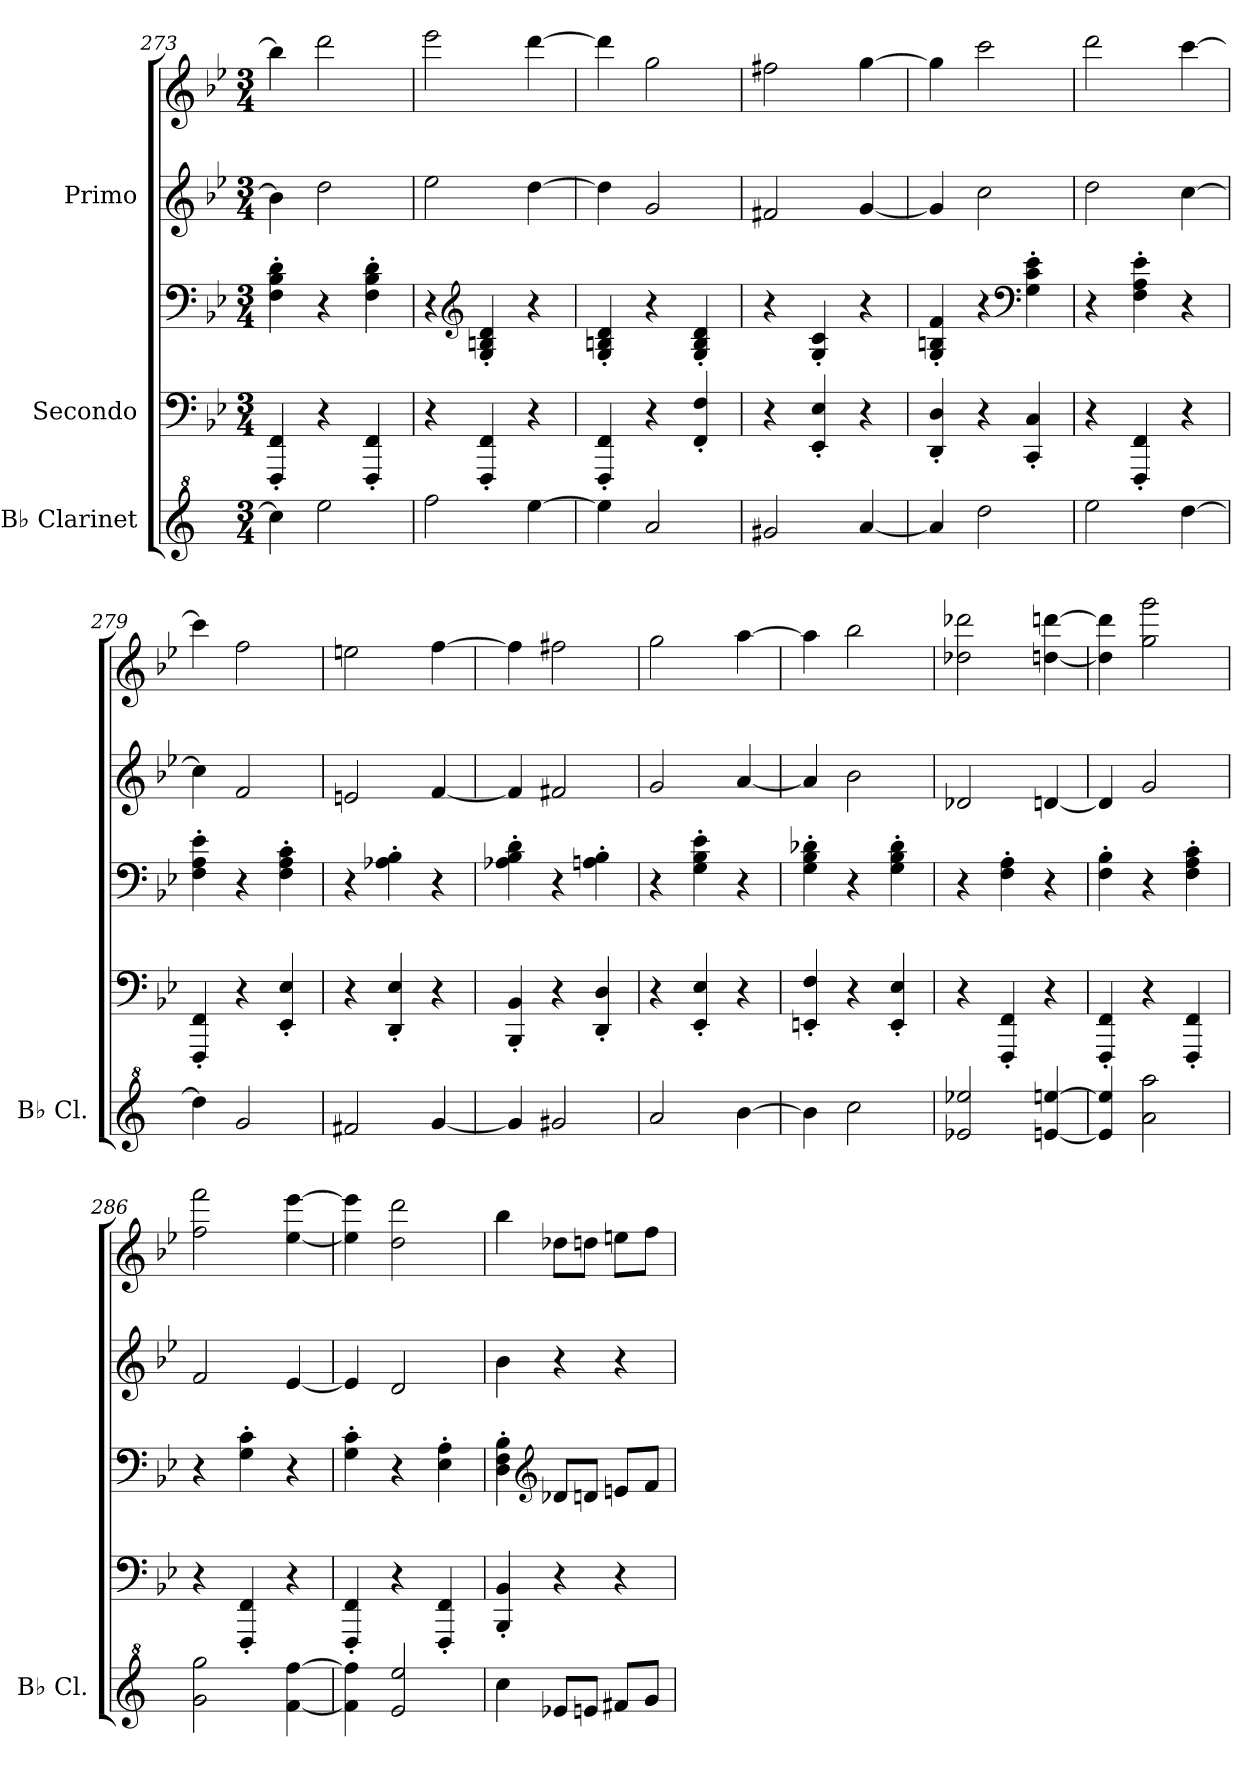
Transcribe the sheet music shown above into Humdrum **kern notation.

**kern	**kern	**kern	**kern	**kern
*part3	*part2	*part2	*part1	*part1
*staff5	*staff4	*staff3	*staff2	*staff1
*I"B♭ Clarinet	*I"Secondo	*	*I"Primo	*
*I'B♭ Cl.	*	*	*	*
*clefG^2	*clefF4	*clefF4	*clefG2	*clefG2
*ITrd1c2	*	*	*	*
*k[b-e-]	*k[b-e-]	*k[b-e-]	*k[b-e-]	*k[b-e-]
*M3/4	*M3/4	*M3/4	*M3/4	*M3/4
=273	=273	=273	=273	=273
4bb-\]	4FFF/' 4FF/'	4F\' 4B-\' 4d\'	4b-\]	4bb-\]
2ddd\	4r	4r	2dd\	2ddd\
.	4FFF/' 4FF/'	4F\' 4B-\' 4d\'	.	.
=274	=274	=274	=274	=274
2eee-\	4r	4r	2ee-\	2eee-\
*	*	*clefG2	*	*
.	4FFF/' 4FF/'	4G/' 4Bn/' 4d/'	.	.
[4ddd\	4r	4r	[4dd\	[4ddd\
=275	=275	=275	=275	=275
4ddd\]	4FFF/' 4FF/'	4G/' 4Bn/' 4d/'	4dd\]	4ddd\]
2gg/	4r	4r	2g/	2gg\
.	4FF/' 4F/'	4G/' 4B/' 4d/'	.	.
=276	=276	=276	=276	=276
2ff#X/	4r	4r	2f#X/	2ff#X\
.	4EE-/' 4E-/'	4G/' 4c/'	.	.
[4gg/	4r	4r	[4g/	[4gg\
=277	=277	=277	=277	=277
4gg/]	4DD/' 4D/'	4G/' 4Bn/' 4f/'	4g/]	4gg\]
2ccc\	4r	4r	2cc\	2ccc\
*	*	*clefF4	*	*
.	4CC/' 4C/'	4G\' 4c\' 4e-\'	.	.
=278	=278	=278	=278	=278
2ddd\	4r	4r	2dd\	2ddd\
.	4FFF/' 4FF/'	4F\' 4A\' 4e-\'	.	.
[4ccc\	4r	4r	[4cc\	[4ccc\
=279	=279	=279	=279	=279
4ccc\]	4FFF/' 4FF/'	4F\' 4A\' 4e-\'	4cc\]	4ccc\]
2ff/	4r	4r	2f/	2ff\
.	4EE-/' 4E-/'	4F\' 4A\' 4c\'	.	.
=280	=280	=280	=280	=280
2een/	4r	4r	2en/	2een\
.	4DD/' 4E-/'	4A-X\' 4B-\'	.	.
[4ff/	4r	4r	[4f/	[4ff\
=281	=281	=281	=281	=281
4ff/]	4BBB-/' 4BB-/'	4A-X\' 4B-\' 4d\'	4f/]	4ff\]
2ff#X/	4r	4r	2f#X/	2ff#X\
.	4DD/' 4D/'	4An\' 4B-\'	.	.
!!LO:PB:g=z
=282	=282	=282	=282	=282
2gg/	4r	4r	2g/	2gg\
.	4EE-/' 4E-/'	4G\' 4B-\' 4e-\'	.	.
[4aa\	4r	4r	[4a/	[4aa\
=283	=283	=283	=283	=283
4aa\]	4EEn/' 4F/'	4G\' 4B-\' 4d-X\'	4a/]	4aa\]
2bb-\	4r	4r	2b-\	2bb-\
.	4EE/' 4E-/'	4G\' 4B-\' 4d-\'	.	.
=284	=284	=284	=284	=284
2dd-X/ 2ddd-X/	4r	4r	2d-X/	2dd-X\ 2ddd-X\
.	4FFF/' 4FF/'	4F\' 4A\'	.	.
[4ddn/ [4dddn/	4r	4r	[4dn/	[4ddn\ [4dddn\
=285	=285	=285	=285	=285
4dd/] 4ddd/]	4FFF/' 4FF/'	4F\' 4B-\'	4d/]	4dd\] 4ddd\]
2gg\ 2ggg\	4r	4r	2g/	2gg\ 2ggg\
.	4FFF/' 4FF/'	4F\' 4A\' 4c\'	.	.
=286	=286	=286	=286	=286
2ff\ 2fff\	4r	4r	2f/	2ff\ 2fff\
.	4FFF/' 4FF/'	4G\' 4c\'	.	.
[4ee-\ [4eee-\	4r	4r	[4e-/	[4ee-\ [4eee-\
=287	=287	=287	=287	=287
4ee-\] 4eee-\]	4FFF/' 4FF/'	4G\' 4c\'	4e-/]	4ee-\] 4eee-\]
2dd/ 2ddd/	4r	4r	2d/	2dd\ 2ddd\
.	4FFF/' 4FF/'	4E-\' 4A\'	.	.
=288	=288	=288	=288	=288
4bb-\	4BBB-/' 4BB-/'	4D\' 4F\' 4B-\'	4b-\	4bb-\
*	*	*clefG2	*	*
8dd-X/L	4r	8d-X/L	4r	8dd-X\L
8ddn/J	.	8dn/J	.	8ddn\J
8een/L	4r	8en/L	4r	8een\L
8ff/J	.	8f/J	.	8ff\J
=	=	=	=	=
*-	*-	*-	*-	*-
